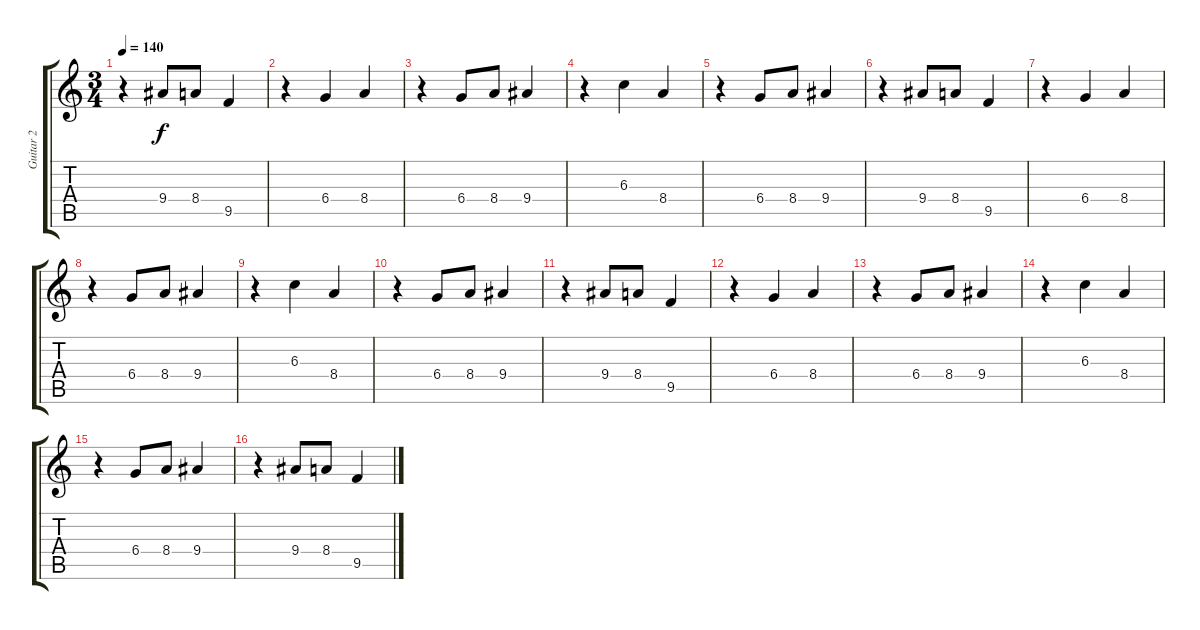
\track ("Guitar 2" "Guitar 2") {instrument distortionguitar}
\staff {score tabs}
\tuning (Eb4 Bb3 Gb3 Db3 Ab2 Eb2) {hide}
\ts (3 4)
\tempo 140
\clef g2
\ks c
r.4{dy f} 9.4.8 8.4.8 9.5.4 |
r.4 6.4.4 8.4.4 |
r.4 6.4.8 8.4.8 9.4.4 |
r.4 6.3.4 8.4.4 |
r.4 6.4.8 8.4.8 9.4.4 |
r.4 9.4.8 8.4.8 9.5.4 |
r.4 6.4.4 8.4.4 |
r.4 6.4.8 8.4.8 9.4.4 |
r.4 6.3.4 8.4.4 |
r.4 6.4.8 8.4.8 9.4.4 |
r.4 9.4.8 8.4.8 9.5.4 |
r.4 6.4.4 8.4.4 |
r.4 6.4.8 8.4.8 9.4.4 |
r.4 6.3.4 8.4.4 |
r.4 6.4.8 8.4.8 9.4.4 |
r.4 9.4.8 8.4.8 9.5.4
